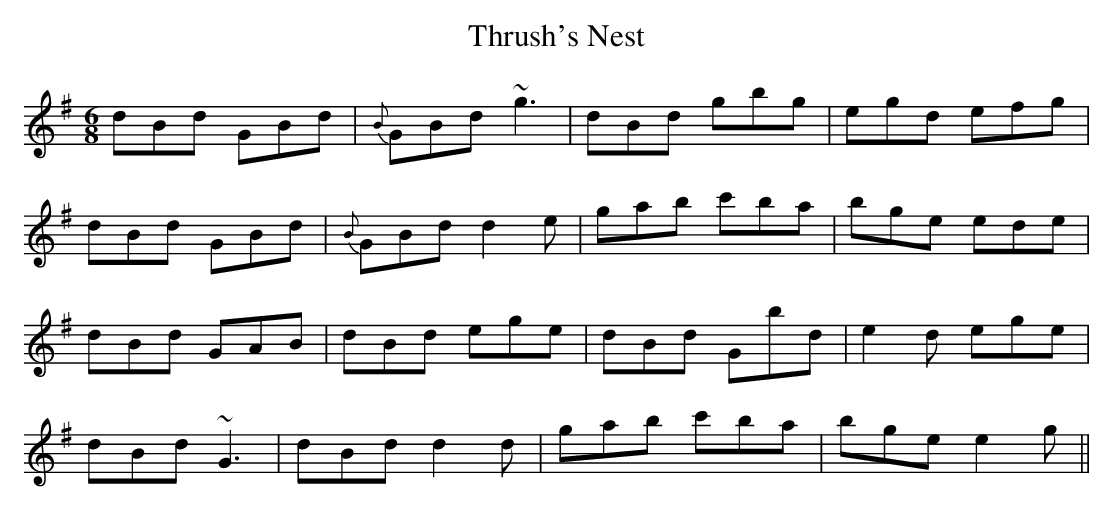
X:1
T: Thrush's Nest
M: 6/8
L: 1/8
K: Gmaj
dBd GBd|{B}GBd ~g3|dBd gbg|egd efg|
dBd GBd|{B}GBd d2 e|gab c'ba|bge ede|
dBd GAB|dBd ege|dBd Gbd|e2 d ege|
dBd ~G3|dBd d2 d|gab c'ba|bge e2 g||
